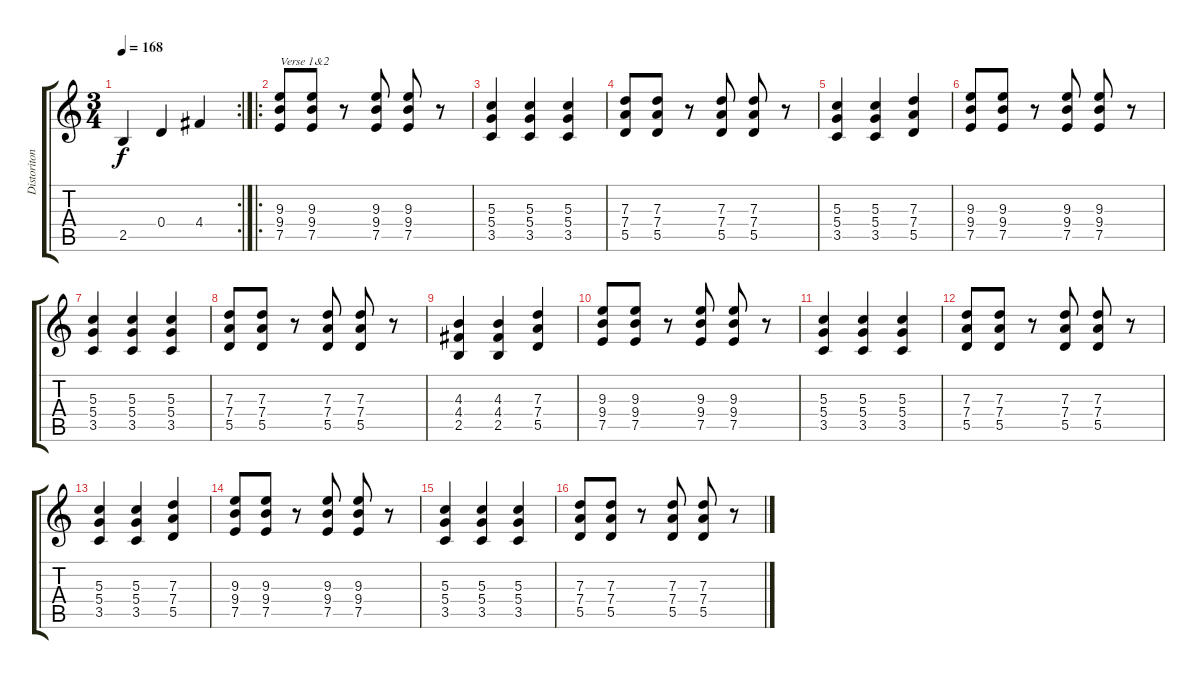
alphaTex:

\track ("Distoriton" "Distoriton") {instrument distortionguitar}
\staff {score tabs}
\tuning (E4 B3 G3 D3 A2 E2) {hide}
\rc 2
\ts (3 4)
\tempo 168
\clef g2
\ks c
2.5.4{dy f} 0.4.4 4.4.4 |
\ro
(9.3 9.4 7.5).8{txt "Verse 1&2"} (9.3 9.4 7.5).8 r.8 (9.3 9.4 7.5).8 (9.3 9.4 7.5).8 r.8 |
(5.3 5.4 3.5).4 (5.3 5.4 3.5).4 (5.3 5.4 3.5).4 |
(7.3 7.4 5.5).8 (7.3 7.4 5.5).8 r.8 (7.3 7.4 5.5).8 (7.3 7.4 5.5).8 r.8 |
(5.3 5.4 3.5).4 (5.3 5.4 3.5).4 (7.3 7.4 5.5).4 |
(9.3 9.4 7.5).8 (9.3 9.4 7.5).8 r.8 (9.3 9.4 7.5).8 (9.3 9.4 7.5).8 r.8 |
(5.3 5.4 3.5).4 (5.3 5.4 3.5).4 (5.3 5.4 3.5).4 |
(7.3 7.4 5.5).8 (7.3 7.4 5.5).8 r.8 (7.3 7.4 5.5).8 (7.3 7.4 5.5).8 r.8 |
(4.3 4.4 2.5).4 (4.3 4.4 2.5).4 (7.3 7.4 5.5).4 |
(9.3 9.4 7.5).8 (9.3 9.4 7.5).8 r.8 (9.3 9.4 7.5).8 (9.3 9.4 7.5).8 r.8 |
(5.3 5.4 3.5).4 (5.3 5.4 3.5).4 (5.3 5.4 3.5).4 |
(7.3 7.4 5.5).8 (7.3 7.4 5.5).8 r.8 (7.3 7.4 5.5).8 (7.3 7.4 5.5).8 r.8 |
(5.3 5.4 3.5).4 (5.3 5.4 3.5).4 (7.3 7.4 5.5).4 |
(9.3 9.4 7.5).8 (9.3 9.4 7.5).8 r.8 (9.3 9.4 7.5).8 (9.3 9.4 7.5).8 r.8 |
(5.3 5.4 3.5).4 (5.3 5.4 3.5).4 (5.3 5.4 3.5).4 |
(7.3 7.4 5.5).8 (7.3 7.4 5.5).8 r.8 (7.3 7.4 5.5).8 (7.3 7.4 5.5).8 r.8
